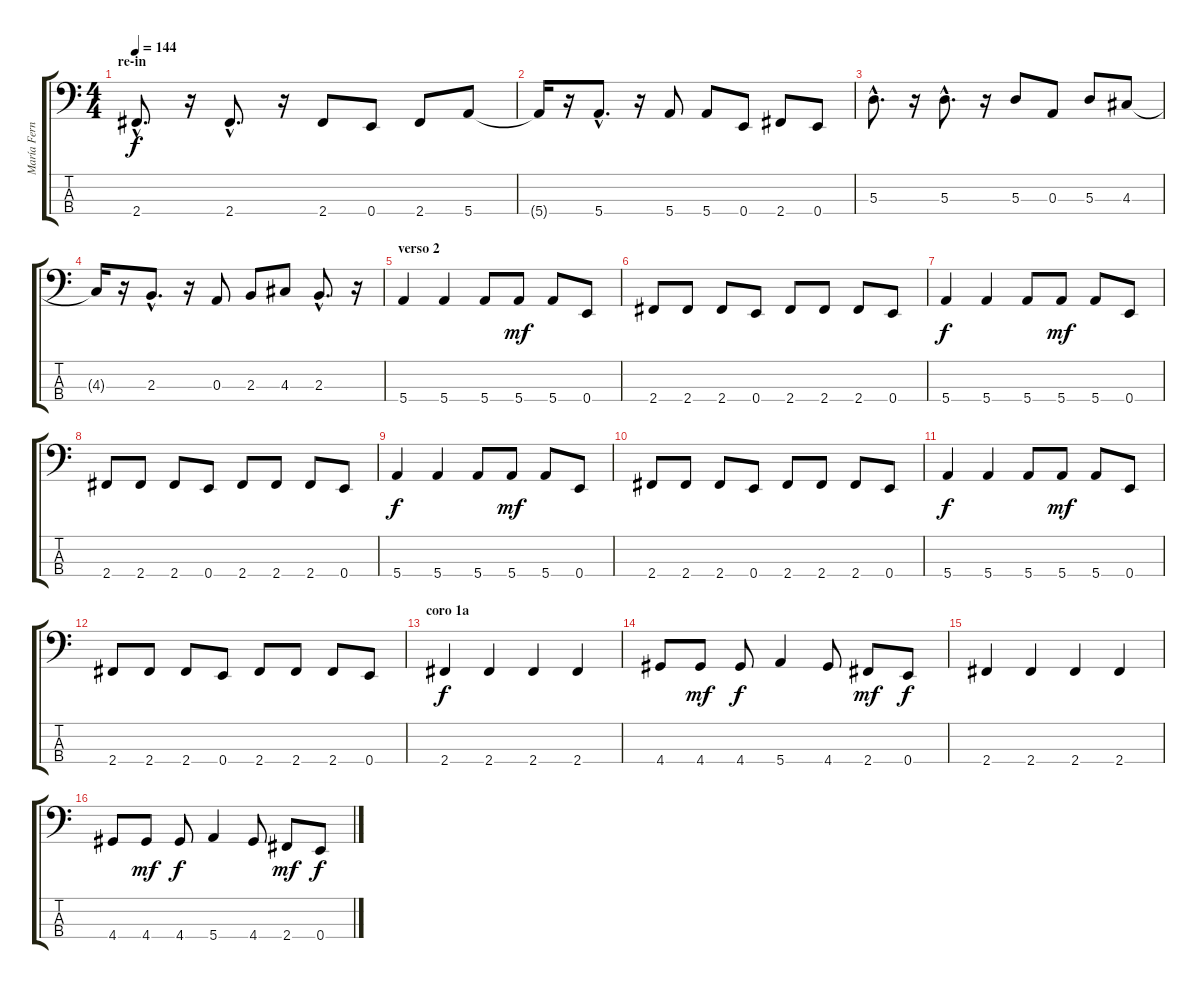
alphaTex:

\track ("María Fernanda (bajo)" "María Fern") {instrument electricbasspick}
\staff {score tabs}
\tuning (G2 D2 A1 E1) {hide}
\ts (4 4)
\section ("" "re-in")
\tempo 144
\clef f4
\ks c
2.4{hac}.8{d dy f} r.16 2.4{hac}.8{d} r.16 2.4.8 0.4.8 2.4.8 5.4.8 |
5.4{t}.16 r.16 5.4{hac}.8{d} r.16 5.4.8 5.4.8 0.4.8 2.4.8 0.4.8 |
5.3{hac}.8{d} r.16 5.3{hac}.8{d} r.16 5.3.8 0.3.8 5.3.8 4.3.8 |
4.3{t}.16 r.16 2.3{hac}.8{d} r.16 0.3.8 2.3.8 4.3.8 2.3{hac}.8{d} r.16 |
\section ("" "verso 2")
5.4.4 5.4.4 5.4.8 5.4.8{dy mf} 5.4.8 0.4.8 |
2.4.8 2.4.8 2.4.8 0.4.8 2.4.8 2.4.8 2.4.8 0.4.8 |
5.4.4{dy f} 5.4.4 5.4.8 5.4.8{dy mf} 5.4.8 0.4.8 |
2.4.8 2.4.8 2.4.8 0.4.8 2.4.8 2.4.8 2.4.8 0.4.8 |
5.4.4{dy f} 5.4.4 5.4.8 5.4.8{dy mf} 5.4.8 0.4.8 |
2.4.8 2.4.8 2.4.8 0.4.8 2.4.8 2.4.8 2.4.8 0.4.8 |
5.4.4{dy f} 5.4.4 5.4.8 5.4.8{dy mf} 5.4.8 0.4.8 |
2.4.8 2.4.8 2.4.8 0.4.8 2.4.8 2.4.8 2.4.8 0.4.8 |
\section ("" "coro 1a")
2.4.4{dy f} 2.4.4 2.4.4 2.4.4 |
4.4.8 4.4.8{dy mf} 4.4.8{dy f} 5.4.4 4.4.8 2.4.8{dy mf} 0.4.8{dy f} |
2.4.4 2.4.4 2.4.4 2.4.4 |
4.4.8 4.4.8{dy mf} 4.4.8{dy f} 5.4.4 4.4.8 2.4.8{dy mf} 0.4.8{dy f}
